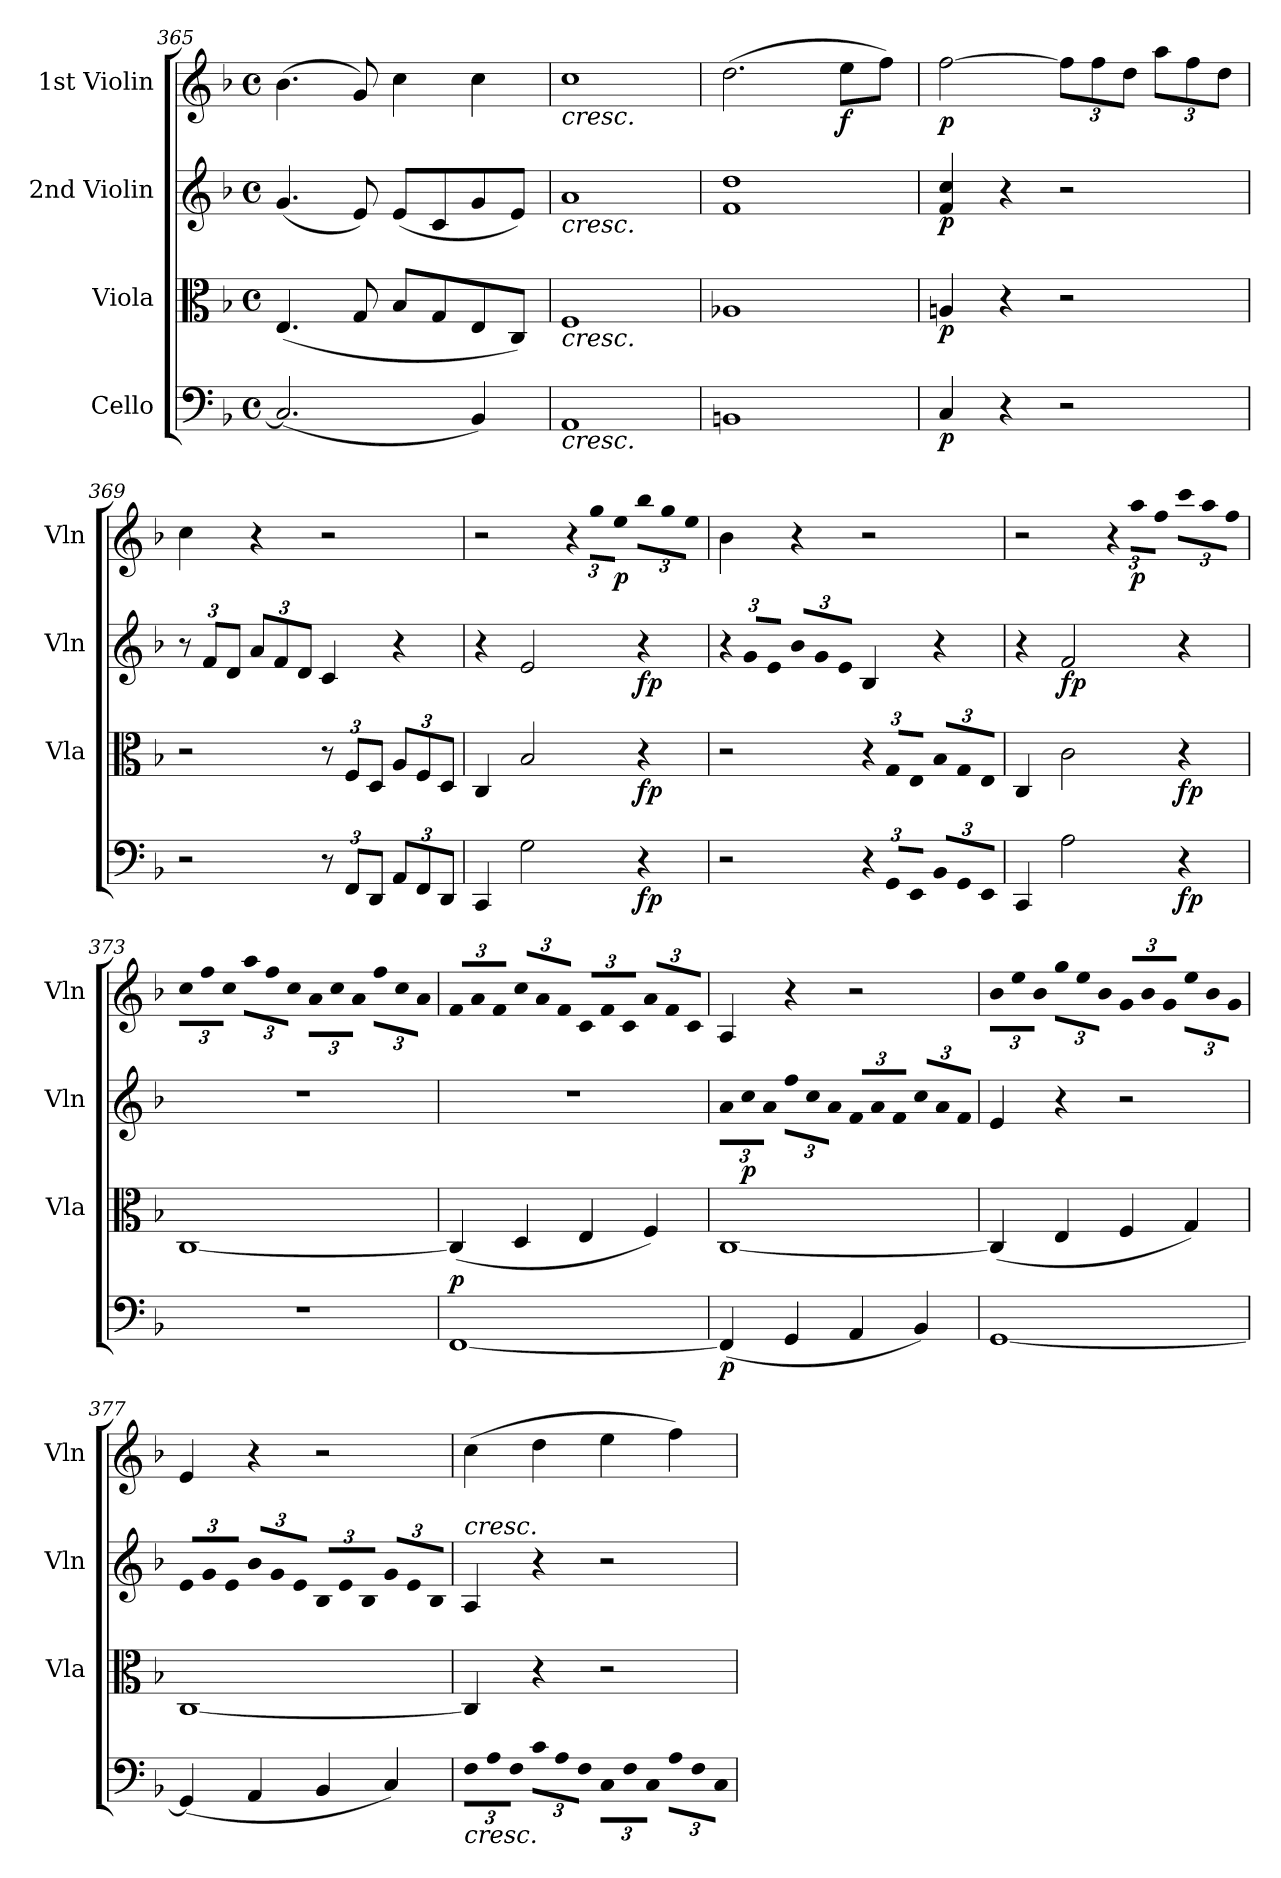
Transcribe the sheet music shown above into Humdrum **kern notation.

**kern	**dynam	**kern	**dynam	**kern	**dynam	**kern	**dynam
*part4	*part4	*part3	*part3	*part2	*part2	*part1	*part1
*staff4	*staff4	*staff3	*staff3	*staff2	*staff2	*staff1	*staff1
*I"Cello	*	*I"Viola	*	*I"2nd Violin	*	*I"1st Violin	*
*	*	*I'Vla	*	*I'Vln	*	*I'Vln	*
*clefF4	*	*clefC3	*	*clefG2	*	*clefG2	*
*k[b-]	*	*k[b-]	*	*k[b-]	*	*k[b-]	*
*F:	*	*F:	*	*F:	*	*F:	*
*M4/4	*	*M4/4	*	*M4/4	*	*M4/4	*
*met(c)	*	*met(c)	*	*met(c)	*	*met(c)	*
=365	=365	=365	=365	=365	=365	=365	=365
(2.C/]	.	(4.E/	.	(4.g/	.	(4.b-\	.
.	.	8G/	.	8e/)	.	8g/)	.
.	.	8B-/L	.	(8e/L	.	4cc\	.
.	.	8G/	.	8c/	.	.	.
4BB-/)	.	8E/	.	8g/	.	4cc\	.
.	.	8C/J)	.	8e/J)	.	.	.
=366	=366	=366	=366	=366	=366	=366	=366
!	!	!	!	!	!	!LO:TX:b:i:t=cresc.	!
!	!	!	!	!LO:TX:b:i:t=cresc.	!	!	!
!	!	!LO:TX:b:i:t=cresc.	!	!	!	!	!
!LO:TX:b:i:t=cresc.	!	!	!	!	!	!	!
1AA	.	1F	.	1a	.	1cc	.
=367	=367	=367	=367	=367	=367	=367	=367
1BBn	.	1A-X	.	1f 1dd	.	(2.dd\	.
!	!	!	!	!	!	!	!LO:DY:b
.	.	.	.	.	.	8ee\L	f
.	.	.	.	.	.	8ff\J)	.
=368	=368	=368	=368	=368	=368	=368	=368
!	!LO:DY:b	!	!LO:DY:b	!	!LO:DY:b	!	!LO:DY:b
4C/	p	4An/	p	4f/ 4cc/	p	[2ff\	p
4r	.	4r	.	4r	.	.	.
*	*	*	*	*	*	*Xbrackettup	*
2r	.	2r	.	2r	.	12ff\L]	.
.	.	.	.	.	.	12ff\	.
.	.	.	.	.	.	12dd\J	.
.	.	.	.	.	.	12aa\L	.
.	.	.	.	.	.	12ff\	.
.	.	.	.	.	.	12dd\J	.
=369	=369	=369	=369	=369	=369	=369	=369
*	*	*	*	*Xbrackettup	*	*	*
2r	.	2r	.	12r	.	4cc\	.
.	.	.	.	12f/L	.	.	.
.	.	.	.	12d/J	.	.	.
.	.	.	.	12a/L	.	4r	.
.	.	.	.	12f/	.	.	.
.	.	.	.	12d/J	.	.	.
*Xbrackettup	*	*Xbrackettup	*	*	*	*	*
12r	.	12r	.	4c/	.	2r	.
12FF/L	.	12F/L	.	.	.	.	.
12DD/J	.	12D/J	.	.	.	.	.
12AA/L	.	12A/L	.	4r	.	.	.
12FF/	.	12F/	.	.	.	.	.
12DD/J	.	12D/J	.	.	.	.	.
=370	=370	=370	=370	=370	=370	=370	=370
4CC/	.	4C/	.	4r	.	2r	.
2G\	.	2B-/	.	2e/	.	.	.
!	!	!	!	!	!	!LO:N:vis=8	!
.	.	.	.	.	.	12r	.
!	!	!	!	!	!	!LO:N:vis=8	!
.	.	.	.	.	.	12gg\L	.
!	!	!	!	!	!	!LO:N:vis=8	!LO:DY:b
.	.	.	.	.	.	12ee\J	p
!	!LO:DY:b	!	!LO:DY:b	!	!LO:DY:b	!LO:N:vis=8	!
4r	fp	4r	fp	4r	fp	12bb-\L	.
!	!	!	!	!	!	!LO:N:vis=8	!
.	.	.	.	.	.	12gg\	.
!	!	!	!	!	!	!LO:N:vis=8	!
.	.	.	.	.	.	12ee\J	.
=371	=371	=371	=371	=371	=371	=371	=371
!	!	!	!	!LO:N:vis=8	!	!	!
2r	.	2r	.	12r	.	4b-\	.
!	!	!	!	!LO:N:vis=8	!	!	!
.	.	.	.	12g/L	.	.	.
!	!	!	!	!LO:N:vis=8	!	!	!
.	.	.	.	12e/J	.	.	.
!	!	!	!	!LO:N:vis=8	!	!	!
.	.	.	.	12b-/L	.	4r	.
!	!	!	!	!LO:N:vis=8	!	!	!
.	.	.	.	12g/	.	.	.
!	!	!	!	!LO:N:vis=8	!	!	!
.	.	.	.	12e/J	.	.	.
!LO:N:vis=8	!	!LO:N:vis=8	!	!	!	!	!
12r	.	12r	.	4B-/	.	2r	.
!LO:N:vis=8	!	!LO:N:vis=8	!	!	!	!	!
12GG/L	.	12G/L	.	.	.	.	.
!LO:N:vis=8	!	!LO:N:vis=8	!	!	!	!	!
12EE/J	.	12E/J	.	.	.	.	.
!LO:N:vis=8	!	!LO:N:vis=8	!	!	!	!	!
12BB-/L	.	12B-/L	.	4r	.	.	.
!LO:N:vis=8	!	!LO:N:vis=8	!	!	!	!	!
12GG/	.	12G/	.	.	.	.	.
!LO:N:vis=8	!	!LO:N:vis=8	!	!	!	!	!
12EE/J	.	12E/J	.	.	.	.	.
!!LO:LB:g=z
=372	=372	=372	=372	=372	=372	=372	=372
4CC/	.	4C/	.	4r	.	2r	.
!	!	!	!	!	!LO:DY:b	!	!
2A\	.	2c\	.	2f/	fp	.	.
!	!	!	!	!	!	!LO:N:vis=8	!
.	.	.	.	.	.	12r	.
!	!	!	!	!	!	!LO:N:vis=8	!LO:DY:b
.	.	.	.	.	.	12aa\L	p
!	!	!	!	!	!	!LO:N:vis=8	!
.	.	.	.	.	.	12ff\J	.
!	!LO:DY:b	!	!LO:DY:b	!	!	!LO:N:vis=8	!
4r	fp	4r	fp	4r	.	12ccc\L	.
!	!	!	!	!	!	!LO:N:vis=8	!
.	.	.	.	.	.	12aa\	.
!	!	!	!	!	!	!LO:N:vis=8	!
.	.	.	.	.	.	12ff\J	.
=373	=373	=373	=373	=373	=373	=373	=373
!	!	!	!	!	!	!LO:N:vis=8	!
1r	.	[1C	.	1r	.	12cc\L	.
!	!	!	!	!	!	!LO:N:vis=8	!
.	.	.	.	.	.	12ff\	.
!	!	!	!	!	!	!LO:N:vis=8	!
.	.	.	.	.	.	12cc\J	.
!	!	!	!	!	!	!LO:N:vis=8	!
.	.	.	.	.	.	12aa\L	.
!	!	!	!	!	!	!LO:N:vis=8	!
.	.	.	.	.	.	12ff\	.
!	!	!	!	!	!	!LO:N:vis=8	!
.	.	.	.	.	.	12cc\J	.
!	!	!	!	!	!	!LO:N:vis=8	!
.	.	.	.	.	.	12a\L	.
!	!	!	!	!	!	!LO:N:vis=8	!
.	.	.	.	.	.	12cc\	.
!	!	!	!	!	!	!LO:N:vis=8	!
.	.	.	.	.	.	12a\J	.
!	!	!	!	!	!	!LO:N:vis=8	!
.	.	.	.	.	.	12ff\L	.
!	!	!	!	!	!	!LO:N:vis=8	!
.	.	.	.	.	.	12cc\	.
!	!	!	!	!	!	!LO:N:vis=8	!
.	.	.	.	.	.	12a\J	.
=374	=374	=374	=374	=374	=374	=374	=374
!	!LO:DY:a	!	!	!	!	!LO:N:vis=8	!
[1FF	p	(4C/]	.	1r	.	12f/L	.
!	!	!	!	!	!	!LO:N:vis=8	!
.	.	.	.	.	.	12a/	.
!	!	!	!	!	!	!LO:N:vis=8	!
.	.	.	.	.	.	12f/J	.
!	!	!	!	!	!	!LO:N:vis=8	!
.	.	4D/	.	.	.	12cc/L	.
!	!	!	!	!	!	!LO:N:vis=8	!
.	.	.	.	.	.	12a/	.
!	!	!	!	!	!	!LO:N:vis=8	!
.	.	.	.	.	.	12f/J	.
!	!	!	!	!	!	!LO:N:vis=8	!
.	.	4E/	.	.	.	12c/L	.
!	!	!	!	!	!	!LO:N:vis=8	!
.	.	.	.	.	.	12f/	.
!	!	!	!	!	!	!LO:N:vis=8	!
.	.	.	.	.	.	12c/J	.
!	!	!	!	!	!	!LO:N:vis=8	!
.	.	4F/)	.	.	.	12a/L	.
!	!	!	!	!	!	!LO:N:vis=8	!
.	.	.	.	.	.	12f/	.
!	!	!	!	!	!	!LO:N:vis=8	!
.	.	.	.	.	.	12c/J	.
=375	=375	=375	=375	=375	=375	=375	=375
!	!LO:DY:b	!	!	!LO:N:vis=8	!	!	!
(4FF/]	p	[1C	.	12a\L	.	4A/	.
!	!	!	!	!LO:N:vis=8	!LO:DY:b	!	!
.	.	.	.	12cc\	p	.	.
!	!	!	!	!LO:N:vis=8	!	!	!
.	.	.	.	12a\J	.	.	.
!	!	!	!	!LO:N:vis=8	!	!	!
4GG/	.	.	.	12ff\L	.	4r	.
!	!	!	!	!LO:N:vis=8	!	!	!
.	.	.	.	12cc\	.	.	.
!	!	!	!	!LO:N:vis=8	!	!	!
.	.	.	.	12a\J	.	.	.
!	!	!	!	!LO:N:vis=8	!	!	!
4AA/	.	.	.	12f/L	.	2r	.
!	!	!	!	!LO:N:vis=8	!	!	!
.	.	.	.	12a/	.	.	.
!	!	!	!	!LO:N:vis=8	!	!	!
.	.	.	.	12f/J	.	.	.
!	!	!	!	!LO:N:vis=8	!	!	!
4BB-/)	.	.	.	12cc/L	.	.	.
!	!	!	!	!LO:N:vis=8	!	!	!
.	.	.	.	12a/	.	.	.
!	!	!	!	!LO:N:vis=8	!	!	!
.	.	.	.	12f/J	.	.	.
=376	=376	=376	=376	=376	=376	=376	=376
!	!	!	!	!	!	!LO:N:vis=8	!
[1GG	.	(4C/]	.	4e/	.	12b-\L	.
!	!	!	!	!	!	!LO:N:vis=8	!
.	.	.	.	.	.	12ee\	.
!	!	!	!	!	!	!LO:N:vis=8	!
.	.	.	.	.	.	12b-\J	.
!	!	!	!	!	!	!LO:N:vis=8	!
.	.	4E/	.	4r	.	12gg\L	.
!	!	!	!	!	!	!LO:N:vis=8	!
.	.	.	.	.	.	12ee\	.
!	!	!	!	!	!	!LO:N:vis=8	!
.	.	.	.	.	.	12b-\J	.
!	!	!	!	!	!	!LO:N:vis=8	!
.	.	4F/	.	2r	.	12g/L	.
!	!	!	!	!	!	!LO:N:vis=8	!
.	.	.	.	.	.	12b-/	.
!	!	!	!	!	!	!LO:N:vis=8	!
.	.	.	.	.	.	12g/J	.
!	!	!	!	!	!	!LO:N:vis=8	!
.	.	4G/)	.	.	.	12ee\L	.
!	!	!	!	!	!	!LO:N:vis=8	!
.	.	.	.	.	.	12b-\	.
!	!	!	!	!	!	!LO:N:vis=8	!
.	.	.	.	.	.	12g\J	.
=377	=377	=377	=377	=377	=377	=377	=377
!	!	!	!	!LO:N:vis=8	!	!	!
(4GG/]	.	[1C	.	12e/L	.	4e/	.
!	!	!	!	!LO:N:vis=8	!	!	!
.	.	.	.	12g/	.	.	.
!	!	!	!	!LO:N:vis=8	!	!	!
.	.	.	.	12e/J	.	.	.
!	!	!	!	!LO:N:vis=8	!	!	!
4AA/	.	.	.	12b-/L	.	4r	.
!	!	!	!	!LO:N:vis=8	!	!	!
.	.	.	.	12g/	.	.	.
!	!	!	!	!LO:N:vis=8	!	!	!
.	.	.	.	12e/J	.	.	.
!	!	!	!	!LO:N:vis=8	!	!	!
4BB-/	.	.	.	12B-/L	.	2r	.
!	!	!	!	!LO:N:vis=8	!	!	!
.	.	.	.	12e/	.	.	.
!	!	!	!	!LO:N:vis=8	!	!	!
.	.	.	.	12B-/J	.	.	.
!	!	!	!	!LO:N:vis=8	!	!	!
4C/)	.	.	.	12g/L	.	.	.
!	!	!	!	!LO:N:vis=8	!	!	!
.	.	.	.	12e/	.	.	.
!	!	!	!	!LO:N:vis=8	!	!	!
.	.	.	.	12B-/J	.	.	.
!!LO:LB:g=z
=378	=378	=378	=378	=378	=378	=378	=378
!	!	!	!	!LO:TX:a:i:t=cresc.	!	!	!
!LO:TX:b:i:t=cresc.	!	!	!	!	!	!	!
!LO:N:vis=8	!	!	!	!	!	!	!
12F\L	.	4C/]	.	4A/	.	(4cc\	.
!LO:N:vis=8	!	!	!	!	!	!	!
12A\	.	.	.	.	.	.	.
!LO:N:vis=8	!	!	!	!	!	!	!
12F\J	.	.	.	.	.	.	.
!LO:N:vis=8	!	!	!	!	!	!	!
12c\L	.	4r	.	4r	.	4dd\	.
!LO:N:vis=8	!	!	!	!	!	!	!
12A\	.	.	.	.	.	.	.
!LO:N:vis=8	!	!	!	!	!	!	!
12F\J	.	.	.	.	.	.	.
!LO:N:vis=8	!	!	!	!	!	!	!
12C\L	.	2r	.	2r	.	4ee\	.
!LO:N:vis=8	!	!	!	!	!	!	!
12F\	.	.	.	.	.	.	.
!LO:N:vis=8	!	!	!	!	!	!	!
12C\J	.	.	.	.	.	.	.
!LO:N:vis=8	!	!	!	!	!	!	!
12A\L	.	.	.	.	.	4ff\)	.
!LO:N:vis=8	!	!	!	!	!	!	!
12F\	.	.	.	.	.	.	.
!LO:N:vis=8	!	!	!	!	!	!	!
12C\J	.	.	.	.	.	.	.
=	=	=	=	=	=	=	=
*-	*-	*-	*-	*-	*-	*-	*-
